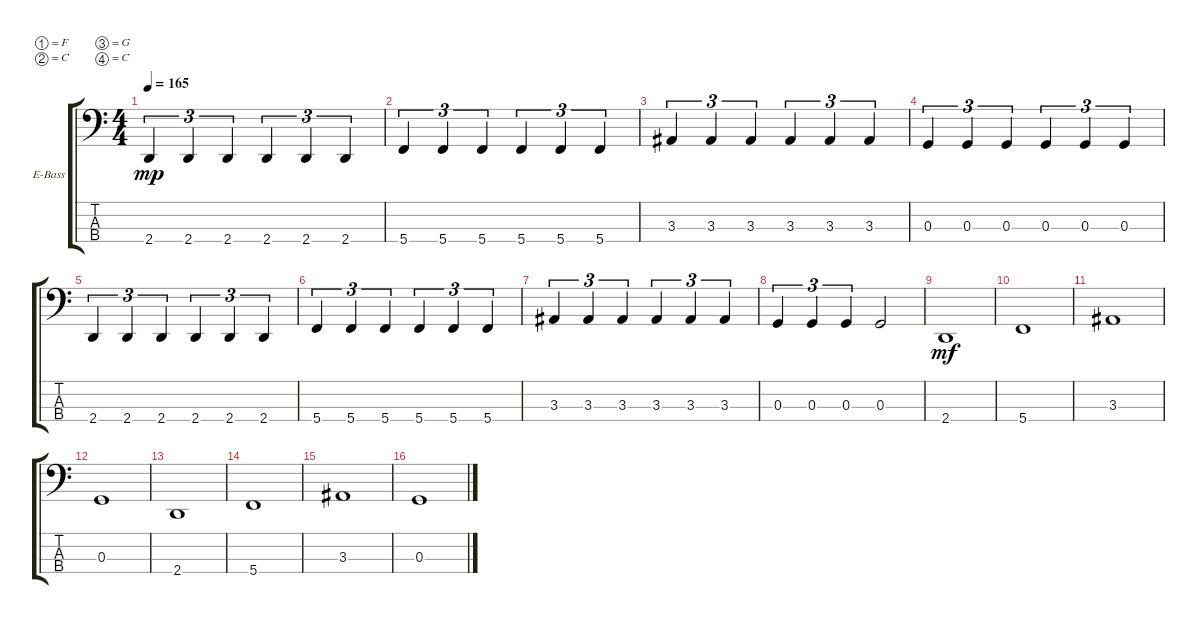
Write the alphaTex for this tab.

\defaultSystemsLayout 4
\bracketExtendMode groupsimilarinstruments
\firstSystemTrackNameOrientation horizontal
\otherSystemsTrackNameOrientation horizontal
\track ("Electric Bass" "E-Bass") {instrument electricbassfinger}
\staff {score tabs}
\tuning (F2 C2 G1 C1)
\ts (4 4)
\tempo 165
\clef f4
\scale
0.333333
\ks c
2.4.4{tu (3 2) dy mp} 2.4.4{tu (3 2)} 2.4.4{tu (3 2)} 2.4.4{tu (3 2)} 2.4.4{tu (3 2)} 2.4.4{tu (3 2)} |
\scale
0.333333 5.4.4{tu (3 2)} 5.4.4{tu (3 2)} 5.4.4{tu (3 2)} 5.4.4{tu (3 2)} 5.4.4{tu (3 2)} 5.4.4{tu (3 2)} |
\scale
0.333333 3.3.4{tu (3 2)} 3.3.4{tu (3 2)} 3.3.4{tu (3 2)} 3.3.4{tu (3 2)} 3.3.4{tu (3 2)} 3.3.4{tu (3 2)} |
\scale
0.333333 0.3.4{tu (3 2)} 0.3.4{tu (3 2)} 0.3.4{tu (3 2)} 0.3.4{tu (3 2)} 0.3.4{tu (3 2)} 0.3.4{tu (3 2)} |
\scale
0.333333 2.4.4{tu (3 2)} 2.4.4{tu (3 2)} 2.4.4{tu (3 2)} 2.4.4{tu (3 2)} 2.4.4{tu (3 2)} 2.4.4{tu (3 2)} |
\scale
0.333333 5.4.4{tu (3 2)} 5.4.4{tu (3 2)} 5.4.4{tu (3 2)} 5.4.4{tu (3 2)} 5.4.4{tu (3 2)} 5.4.4{tu (3 2)} |
\scale
0.333333 3.3.4{tu (3 2)} 3.3.4{tu (3 2)} 3.3.4{tu (3 2)} 3.3.4{tu (3 2)} 3.3.4{tu (3 2)} 3.3.4{tu (3 2)} |
\scale
0.333333 0.3.4{tu (3 2)} 0.3.4{tu (3 2)} 0.3.4{tu (3 2)} 0.3.2 |
\scale
0.333333 2.4.1{dy mf} |
\scale
0.333333 5.4.1 |
\scale
0.333333 3.3.1 |
\scale
0.333333 0.3.1 |
\scale
0.333333 2.4.1 |
\scale
0.333333 5.4.1 |
\scale
0.333333 3.3.1 |
\scale
0.333333 0.3.1
